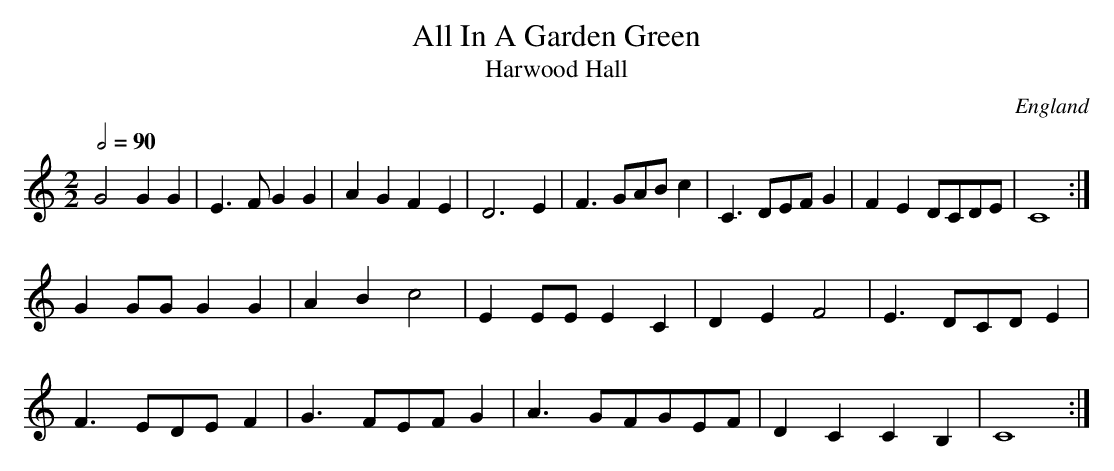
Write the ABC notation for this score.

X:1
T:All In A Garden Green
T:Harwood Hall
O:England
M:2/2
L:1/8
Q:1/2=90
K:Cmaj clef=treble
G4 G2G2 | E2>F2 G2G2 |A2G2 F2E2 |\
D6 E2 | F3 GAB c2 | C3 DEF G2 | F2E2 DCDE | C8 :|
G2GG G2G2 | A2 B2 c4 | E2EE E2C2 |\
D2E2 F4 | E3 DCD E2 |
F3 EDE F2 | G3 FEF G2 | A3 GFGEF | D2C2 C2B,2 | C8 :|
